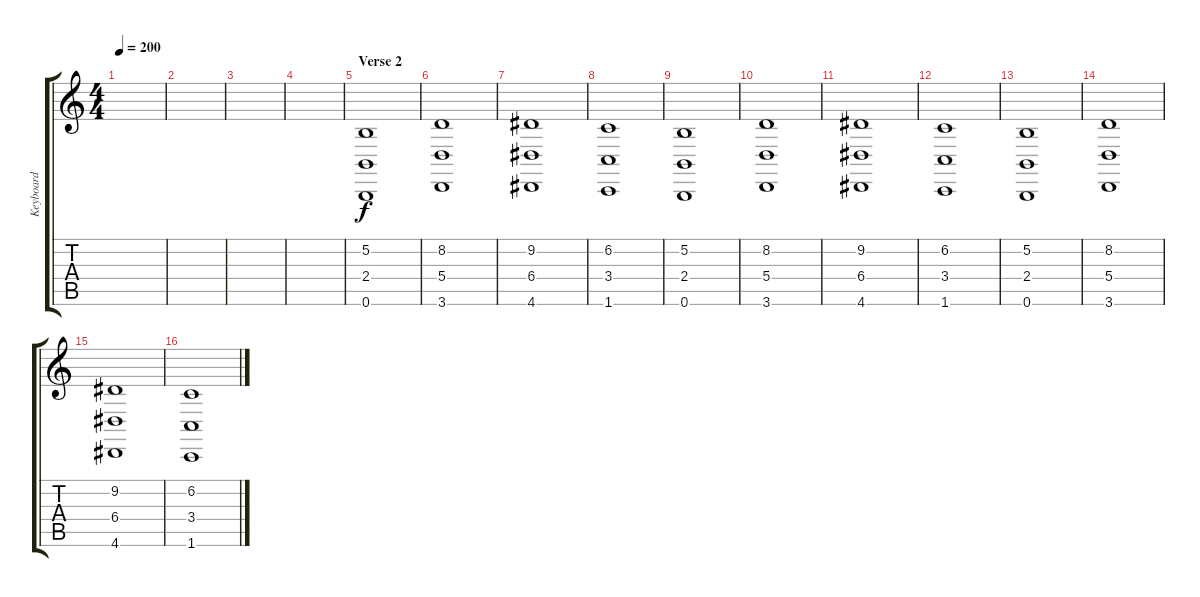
\track ("Keyboard" "Keyboard") {instrument pad4choir}
\staff {score tabs}
\tuning (B3 Gb3 D3 A2 E2 B1) {hide}
\ts (4 4)
\tempo 200
\clef g2
\ks c
|
|
|
|
\section ("" "Verse 2")
(5.2 2.4 0.6).1 |
(8.2 5.4 3.6).1 |
(9.2 6.4 4.6).1 |
(6.2 3.4 1.6).1 |
(5.2 2.4 0.6).1 |
(8.2 5.4 3.6).1 |
(9.2 6.4 4.6).1 |
(6.2 3.4 1.6).1 |
(5.2 2.4 0.6).1 |
(8.2 5.4 3.6).1 |
(9.2 6.4 4.6).1 |
(6.2 3.4 1.6).1
